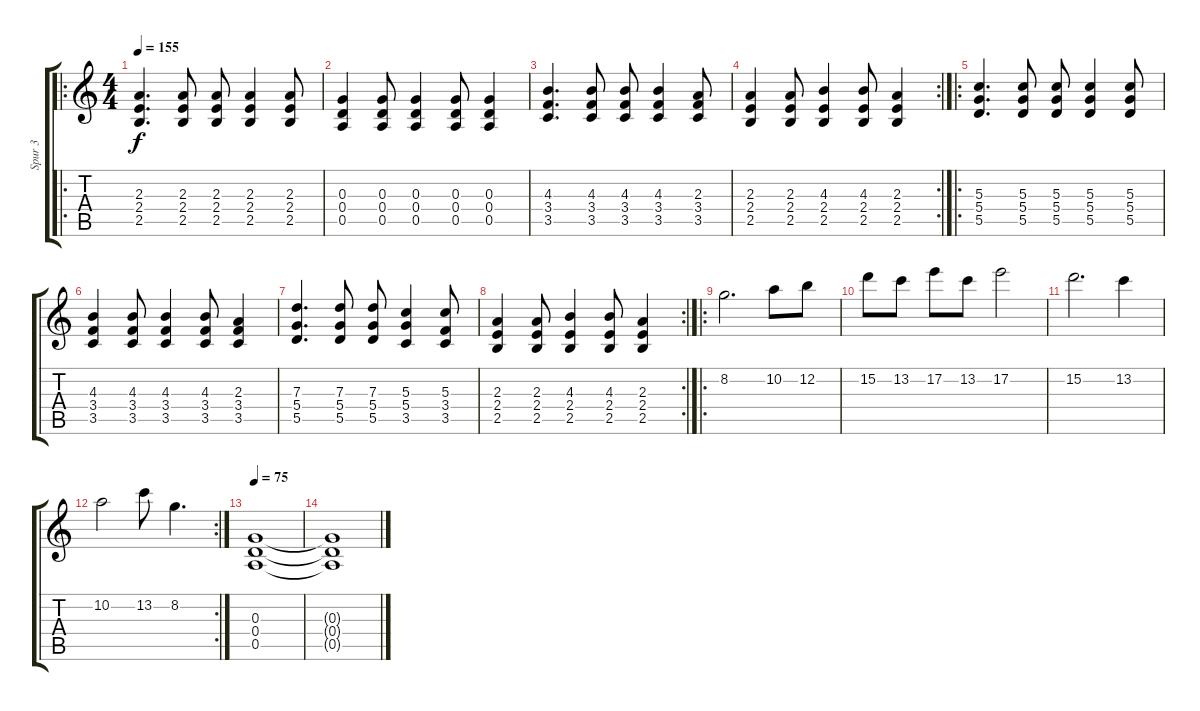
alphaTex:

\track ("Spur 3" "Spur 3") {instrument distortionguitar}
\staff {score tabs}
\tuning (E4 B3 G3 D3 A2 E2) {hide}
\ro
\ts (4 4)
\tempo 155
\clef g2
\ks c
(2.3 2.4 2.5).4{d dy f} (2.3 2.4 2.5).8 (2.3 2.4 2.5).8 (2.3 2.4 2.5).4 (2.3 2.4 2.5).8 |
(0.3 0.4 0.5).4 (0.3 0.4 0.5).8 (0.3 0.4 0.5).4 (0.3 0.4 0.5).8 (0.3 0.4 0.5).4 |
(4.3 3.4 3.5).4{d} (4.3 3.4 3.5).8 (4.3 3.4 3.5).8 (4.3 3.4 3.5).4 (2.3 3.4 3.5).8 |
\rc 2
(2.3 2.4 2.5).4 (2.3 2.4 2.5).8 (4.3 2.4 2.5).4 (4.3 2.4 2.5).8 (2.3 2.4 2.5).4 |
\ro
(5.3 5.4 5.5).4{d} (5.3 5.4 5.5).8 (5.3 5.4 5.5).8 (5.3 5.4 5.5).4 (5.3 5.4 5.5).8 |
(4.3 3.4 3.5).4 (4.3 3.4 3.5).8 (4.3 3.4 3.5).4 (4.3 3.4 3.5).8 (2.3 3.4 3.5).4 |
(7.3 5.4 5.5).4{d} (7.3 5.4 5.5).8 (7.3 5.4 5.5).8 (5.3 5.4 3.5).4 (5.3 3.4 3.5).8 |
\rc 2
(2.3 2.4 2.5).4 (2.3 2.4 2.5).8 (4.3 2.4 2.5).4 (4.3 2.4 2.5).8 (2.3 2.4 2.5).4 |
\ro
8.2.2{d} 10.2.8 12.2.8 |
15.2.8 13.2.8 17.2.8 13.2.8 17.2.2 |
15.2.2{d} 13.2.4 |
\rc 2
10.2.2 13.2.8 8.2.4{d} |
\tempo 75
(0.3 0.4 0.5).1 |
(0.3{t} 0.4{t} 0.5{t}).1
